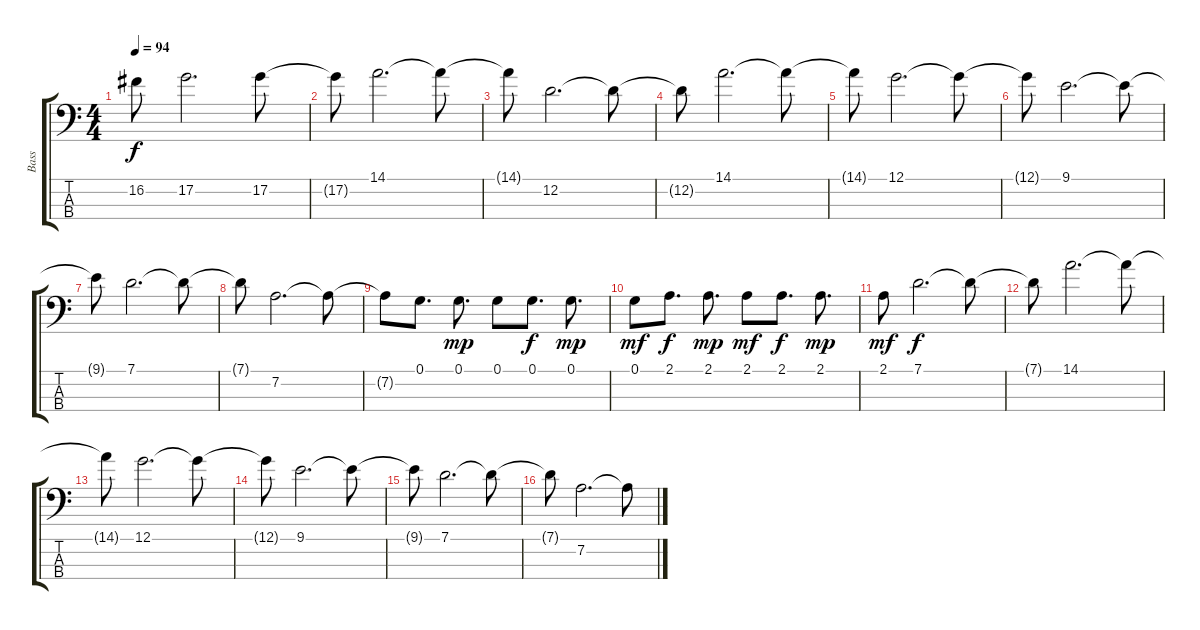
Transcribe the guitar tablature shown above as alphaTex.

\track ("Bass" "Bass") {instrument electricbassfinger}
\staff {score tabs}
\tuning (G2 D2 A1 E1) {hide}
\ts (4 4)
\tempo 94
\clef f4
\ks c
16.2{t}.8{dy f} 17.2.2{d} 17.2.8 |
17.2{t}.8 14.1.2{d} 14.1{t}.8 |
14.1{t}.8 12.2.2{d} 12.2{t}.8 |
12.2{t}.8 14.1.2{d} 14.1{t}.8 |
14.1{t}.8 12.1.2{d} 12.1{t}.8 |
12.1{t}.8 9.1.2{d} 9.1{t}.8 |
9.1{t}.8 7.1.2{d} 7.1{t}.8 |
7.1{t}.8 7.2.2{d} 7.2{t}.8 |
7.2{t}.8 0.1.8{d} 0.1.8{d dy mp} 0.1.8 0.1.8{d dy f} 0.1.8{d dy mp} |
0.1.8{dy mf} 2.1.8{d dy f} 2.1.8{d dy mp} 2.1.8{dy mf} 2.1.8{d dy f} 2.1.8{d dy mp} |
2.1.8{dy mf} 7.1.2{d dy f} 7.1{t}.8 |
7.1{t}.8 14.1.2{d} 14.1{t}.8 |
14.1{t}.8 12.1.2{d} 12.1{t}.8 |
12.1{t}.8 9.1.2{d} 9.1{t}.8 |
9.1{t}.8 7.1.2{d} 7.1{t}.8 |
7.1{t}.8 7.2.2{d} 7.2{t}.8
